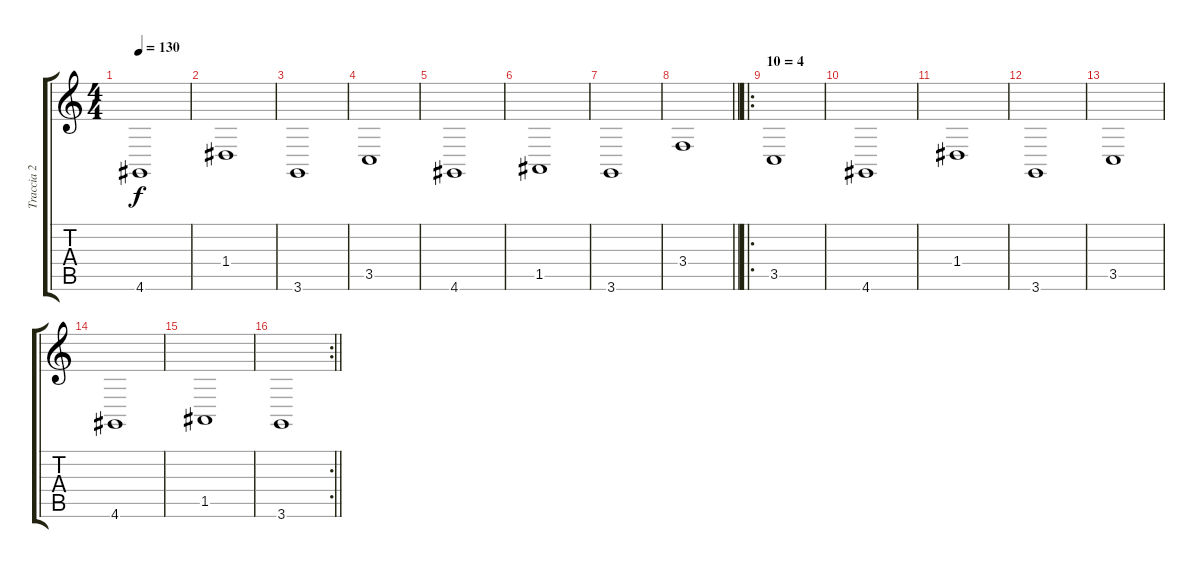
\track ("Traccia 2" "Traccia 2") {instrument stringensemble1}
\staff {score tabs}
\tuning (E4 B3 G3 D3 A2 E2) {hide}
\ts (4 4)
\tempo 130
\clef g2
\ks c
4.6.1{dy f} |
1.4.1 |
3.6.1 |
3.5.1 |
4.6.1 |
1.5.1 |
3.6.1 |
\barLineRight lightlight
3.4.1 |
\ro
\section ("" "10 = 4")
3.5.1 |
4.6.1 |
1.4.1 |
3.6.1 |
3.5.1 |
4.6.1 |
1.5.1 |
\rc 2
\barLineRight lightlight
3.6.1
